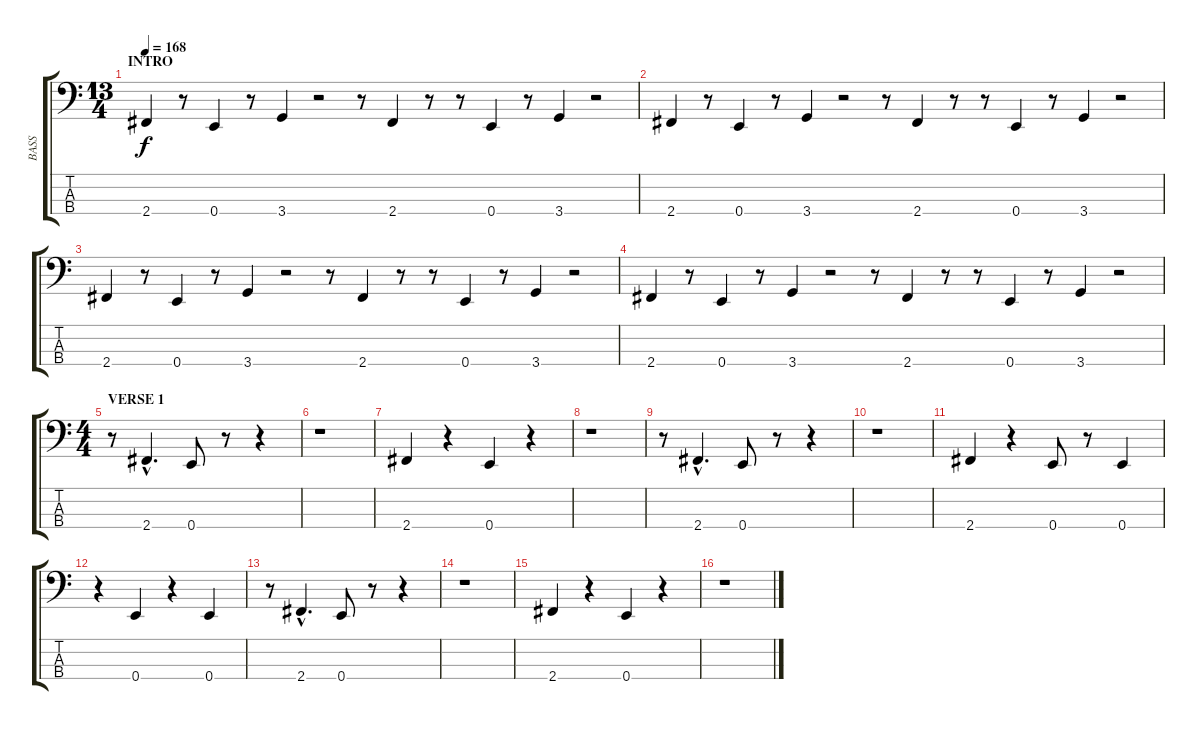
\track ("BASS" "BASS") {instrument electricbassfinger}
\staff {score tabs}
\tuning (G2 D2 A1 E1) {hide}
\ts (13 4)
\section ("" "INTRO")
\tempo 168
\clef f4
\ks c
2.4.4{dy f instrument electricbassfinger} r.8 0.4.4 r.8 3.4.4 r.2 r.8 2.4.4 r.8 r.8 0.4.4 r.8 3.4.4 r.2 |
2.4.4 r.8 0.4.4 r.8 3.4.4 r.2 r.8 2.4.4 r.8 r.8 0.4.4 r.8 3.4.4 r.2 |
2.4.4 r.8 0.4.4 r.8 3.4.4 r.2 r.8 2.4.4 r.8 r.8 0.4.4 r.8 3.4.4 r.2 |
2.4.4 r.8 0.4.4 r.8 3.4.4 r.2 r.8 2.4.4 r.8 r.8 0.4.4 r.8 3.4.4 r.2 |
\ts (4 4)
\section ("" "VERSE 1")
r.8 2.4{hac}.4{d} 0.4.8 r.8 r.4 |
r.1 |
2.4.4 r.4 0.4.4 r.4 |
r.1 |
r.8 2.4{hac}.4{d} 0.4.8 r.8 r.4 |
r.1 |
2.4.4 r.4 0.4.8 r.8 0.4.4 |
r.4 0.4.4 r.4 0.4.4 |
r.8 2.4{hac}.4{d} 0.4.8 r.8 r.4 |
r.1 |
2.4.4 r.4 0.4.4 r.4 |
r.1
